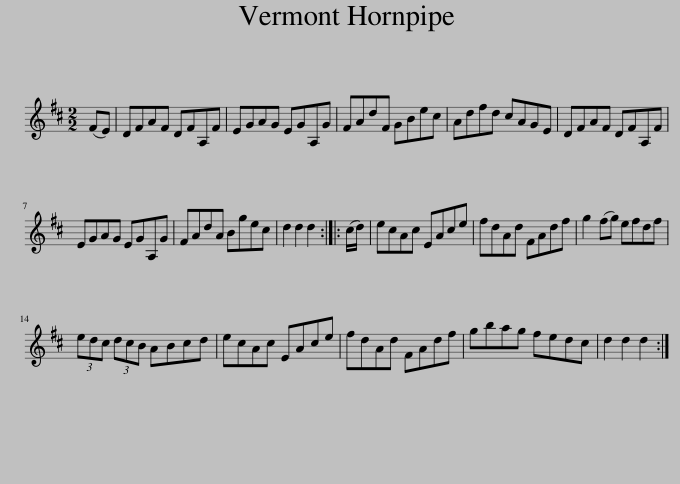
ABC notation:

X:1
L:1/8
M:2/2
I:linebreak $
K:D
V:1 treble
V:1
 (FE) | DFAF DFA,F | EGAG EGA,G | FAdF GBec | Adfd cAGE | %5
 DFAF DFA,F |$ EGAG EGA,G | FAdA Bgec | d2 d2 d2 :: (c/d/) | %10
 ecAc EAce | fdAd FAdf | g2 (fg) efdf |$ (3edc (3dcB ABcd | ecAc EAce | %15
 fdAd FAdf | gbag fedc | d2 d2 d2 :| %18
